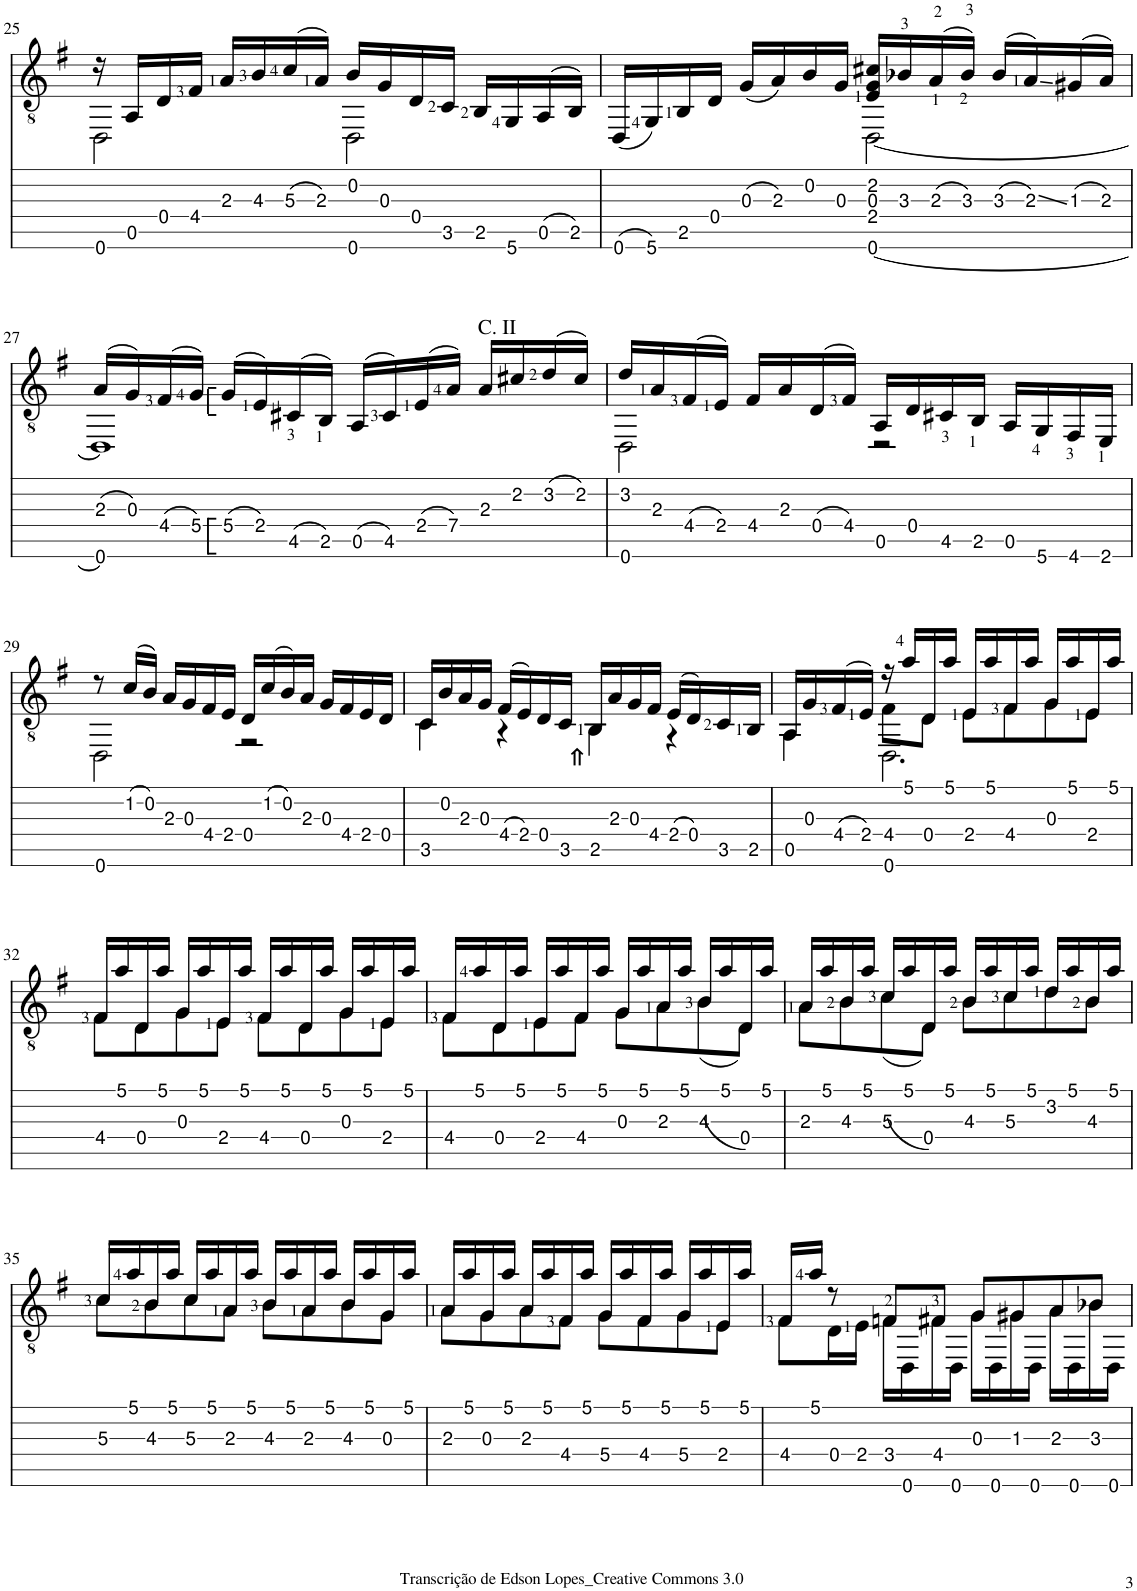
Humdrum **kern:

**kern	**kern
*part1	*part1
*staff2	*staff1
*I"Guitar	*
*I'Guit.	*
!!LO:PB:g=z
*	*clefGv2
*k[f#]	*k[f#]
*M4/4	*M4/4
*met(c)	*met(c)
=25	=25
*^	*^
16r	2DD	16r	2DD\
16AALL	.	16AA/LL	.
16D	.	16D/	.
16F#JJ	.	16F#/JJ	.
16ALL	.	16A/LL	.
16BJ	.	16B/	.
16cL	.	(16c/	.
16AJJ	.	16A/JJ)	.
16BLL	2DD	16B/LL	2DD\
16GJ	.	16G/	.
16DL	.	16D/	.
16CJJ	.	16C/JJ	.
16BBLL	.	16BB/LL	.
16GGJ	.	16GG/	.
16AAL	.	(16AA/	.
16BBJJ	.	16BB/JJ)	.
=26	=26	=26	=26
16DDLL	2ryy	(16DD/LL	2ryy
16GGJ	.	16GG/)	.
16BBL	.	16BB/	.
16DJJ	.	16D/JJ	.
16GLL	.	(16G/LL	.
16AJ	.	16A/)	.
16BL	.	16B/	.
16GJJ	.	16G/JJ	.
16E\ 16G\ 16c#\LL	[2DD	16E/ 16G/ 16c#X/LL	[2DD\
16B-J	.	16B-X/	.
16AL	.	(16A/	.
16B-JJ	.	16B-/JJ)	.
16B-LL	.	(16B-/LL	.
16AJ	.	16A/)	.
16G#L	.	(16G#X/	.
16AJJ	.	16A/JJ)	.
!!LO:LB:g=z	!!
=27	=27	=27	=27
16ALL	1DD]	(16A/LL	1DD]
16GJ	.	16G/)	.
16F#L	.	(16F#/	.
16GJJ	.	16G/JJ)	.
16GLL	.	(16G/LL	.
16EJ	.	16E/)	.
16C#L	.	(16C#X/	.
16BBJJ	.	16BB/JJ)	.
16AALL	.	(16AA/LL	.
16C#J	.	16C#/)	.
16EL	.	(16E/	.
16AJJ	.	16A/JJ)	.
!	!	!LO:TX:a:t=C. II	!
16ALL	.	16A/LL	.
16c#J	.	16c#X/	.
16dL	.	(16d/	.
16c#JJ	.	16c#/JJ)	.
=28	=28	=28	=28
16dLL	2DD	16d/LL	2DD\
16AJ	.	16A/	.
16F#L	.	(16F#/	.
16EJJ	.	16E/JJ)	.
16F#LL	.	16F#/LL	.
16AJ	.	16A/	.
16DL	.	(16D/	.
16F#JJ	.	16F#/JJ)	.
16AALL	2r	16AA/LL	2r
16DJ	.	16D/	.
16C#L	.	16C#X/	.
16BBJJ	.	16BB/JJ	.
16AALL	.	16AA/LL	.
16GGJ	.	16GG/	.
16FF#L	.	16FF#/	.
16EEJJ	.	16EE/JJ	.
!!LO:LB:g=z	!!
=29	=29	=29	=29
8r	2DD	8r	2DD\
16cLL	.	(16c/LL	.
16BJJ	.	16B/JJ)	.
16ALL	.	16A/LL	.
16GJ	.	16G/	.
16F#L	.	16F#/	.
16EJJ	.	16E/JJ	.
16DLL	2r	16D/LL	2r
16cJ	.	(16c/	.
16BL	.	16B/)	.
16AJJ	.	16A/JJ	.
16GLL	.	16G/LL	.
16F#J	.	16F#/	.
16EL	.	16E/	.
16DJJ	.	16D/JJ	.
=30	=30	=30	=30
16CLL	4C	16C/LL	4C\
16BJ	.	16B/	.
16AL	.	16A/	.
16GJJ	.	16G/JJ	.
16F#LL	4r	(16F#/LL	4r
16EJ	.	16E/)	.
16DL	.	16D/	.
16CJJ	.	16C/JJ	.
!	!	!LO:TX:b:B:t=⇑	!
16BBLL	4BB	16BB/LL	4BB\
16AJ	.	16A/	.
16GL	.	16G/	.
16F#JJ	.	16F#/JJ	.
16ELL	4r	(16E/LL	4r
16DJ	.	16D/)	.
16CL	.	16C/	.
16BBJJ	.	16BB/JJ	.
=31	=31	=31	=31
*	*^	*	*^
16AALL	4AA	4ryy	16AA/LL	4AA\	4ryy
16GJ	.	.	16G/	.	.
16F#L	.	.	(16F#/	.	.
16EJJ	.	.	16E/JJ)	.	.
16r	8F#L	2.DD	16r	8F#\L	2.DD\
16aLL	.	.	16a/LL	.	.
16D	8DJ	.	16D/	8D\J	.
16aJJ	.	.	16a/JJ	.	.
16ELL	8EL	.	16E/LL	8E\L	.
16aJ	.	.	16a/	.	.
16F#L	8F#J	.	16F#/	8F#\	.
16aJJ	.	.	16a/JJ	.	.
16GLL	8GL	.	16G/LL	8G\	.
16aJ	.	.	16a/	.	.
16EL	8EJ	.	16E/	8E\J	.
16aJJ	.	.	16a/JJ	.	.
*	*v	*v	*	*	*
*	*	*	*v	*v
!!LO:LB:g=z
=32	=32	=32	=32
16F#LL	8F#L	16F#/LL	8F#\L
16aJ	.	16a/	.
16DL	8DJ	16D/	8D\
16aJJ	.	16a/JJ	.
16GLL	8GL	16G/LL	8G\
16aJ	.	16a/	.
16EL	8EJ	16E/	8E\J
16aJJ	.	16a/JJ	.
16F#LL	8F#L	16F#/LL	8F#\L
16aJ	.	16a/	.
16DL	8DJ	16D/	8D\
16aJJ	.	16a/JJ	.
16GLL	8GL	16G/LL	8G\
16aJ	.	16a/	.
16EL	8EJ	16E/	8E\J
16aJJ	.	16a/JJ	.
=33	=33	=33	=33
16F#LL	8F#L	16F#/LL	8F#\L
16aJ	.	16a/	.
16DL	8DJ	16D/	8D\
16aJJ	.	16a/JJ	.
16ELL	8EL	16E/LL	8E\
16aJ	.	16a/	.
16F#L	8F#J	16F#/	8F#\J
16aJJ	.	16a/JJ	.
16GLL	8GL	16G/LL	8G\L
16aJ	.	16a/	.
16AL	8AJ	16A/	8A\
16aJJ	.	16a/JJ	.
16BLL	8BL	16B/LL	(8B\
16aJ	.	16a/	.
16DL	8DJ	16D/	8D\J)
16aJJ	.	16a/JJ	.
=34	=34	=34	=34
16ALL	8AL	16A/LL	8A\L
16aJ	.	16a/	.
16BL	8BJ	16B/	8B\
16aJJ	.	16a/JJ	.
16cLL	8cL	16c/LL	(8c\
16aJ	.	16a/	.
16DL	8DJ	16D/	8D\J)
16aJJ	.	16a/JJ	.
16BLL	8BL	16B/LL	8B\L
16aJ	.	16a/	.
16cL	8cJ	16c/	8c\
16aJJ	.	16a/JJ	.
16dLL	8dL	16d/LL	8d\
16aJ	.	16a/	.
16BL	8BJ	16B/	8B\J
16aJJ	.	16a/JJ	.
!!LO:LB:g=z	!!
=35	=35	=35	=35
16cLL	8cL	16c/LL	8c\L
16aJ	.	16a/	.
16BL	8BJ	16B/	8B\
16aJJ	.	16a/JJ	.
16cLL	8cL	16c/LL	8c\
16aJ	.	16a/	.
16AL	8AJ	16A/	8A\J
16aJJ	.	16a/JJ	.
16BLL	8BL	16B/LL	8B\L
16aJ	.	16a/	.
16AL	8AJ	16A/	8A\
16aJJ	.	16a/JJ	.
16BLL	8BL	16B/LL	8B\
16aJ	.	16a/	.
16GL	8GJ	16G/	8G\J
16aJJ	.	16a/JJ	.
=36	=36	=36	=36
16ALL	8AL	16A/LL	8A\L
16aJ	.	16a/	.
16GL	8GJ	16G/	8G\
16aJJ	.	16a/JJ	.
16ALL	8AL	16A/LL	8A\
16aJ	.	16a/	.
16F#L	8F#J	16F#/	8F#\J
16aJJ	.	16a/JJ	.
16GLL	8GL	16G/LL	8G\L
16aJ	.	16a/	.
16F#L	8F#J	16F#/	8F#\
16aJJ	.	16a/JJ	.
16GLL	8GL	16G/LL	8G\
16aJ	.	16a/	.
16EL	8EJ	16E/	8E\J
16aJJ	.	16a/JJ	.
=37	=37	=37	=37
16F#LL	8F#L	16F#/LL	8F#\L
16aJJ	.	16a/JJ	.
8r	16DL	8r	16D\L
.	16EJJ	.	16E\JJ
8FL	16FLL	8Fn/L	16F\LL
.	16DDJ	.	16DD\
8F#J	16F#L	8F#X/J	16F#\
.	16DDJJ	.	16DD\JJ
8GL	16GLL	8G/L	16G\LL
.	16DDJ	.	16DD\
8G#J	16G#L	8G#X/	16G#\
.	16DDJJ	.	16DD\JJ
8AL	16ALL	8A/	16A\LL
.	16DDJ	.	16DD\
8B-J	16B-L	8B-X/J	16B-\
.	16DDJJ	.	16DD\JJ
*v	*v	*	*
*	*v	*v
=	=
*-	*-
